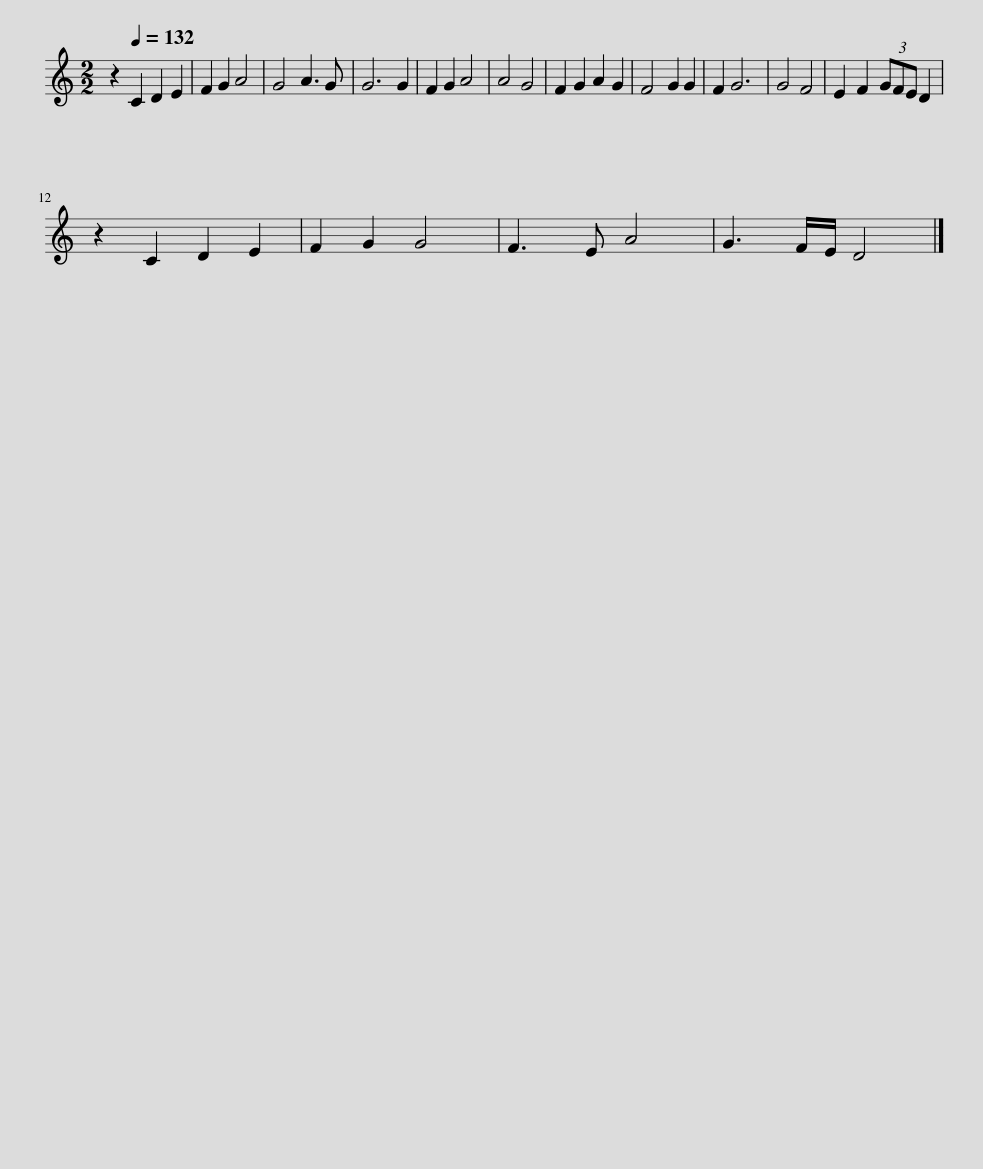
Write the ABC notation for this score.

X:1
L:1/8
M:2/2
I:linebreak $
K:C
V:1 treble
V:1
 z2[Q:1/4=132] C2 D2 E2 | F2 G2 A4 | G4 A3 G | G6 G2 | F2 G2 A4 | %5
 A4 G4 | F2 G2 A2 G2 | F4 G2 G2 | F2 G6 | G4 F4 | %10
 E2 F2 (3GFE D2 |$ z2 C2 D2 E2 | F2 G2 G4 | F3 E A4 | G3 F/E/ D4 |] %15
